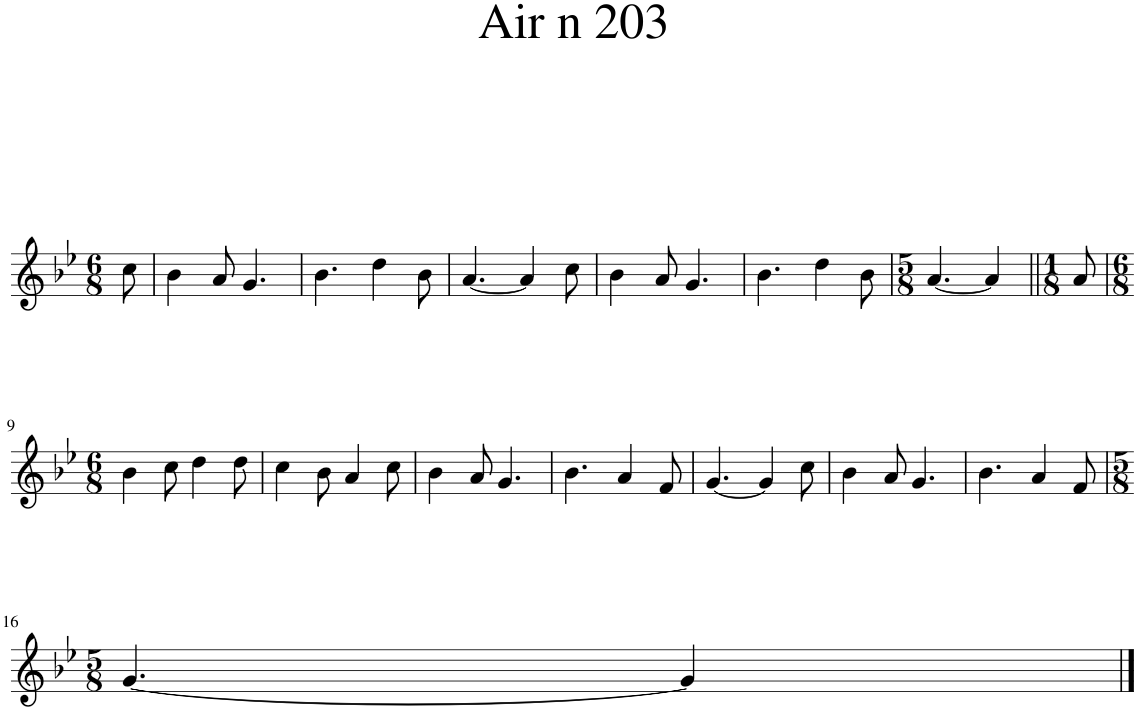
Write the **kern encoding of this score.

**kern
*part1
*staff1
*I"Piano
*I'Pno.
*clefG2
*k[b-e-]
*M6/8
=1
8cc\
=2
4b-\
8a/
4.g/
=3
4.b-\
4dd\
8b-\
=4
[4.a/
4a/]
8cc\
=5
4b-\
8a/
4.g/
=6
4.b-\
4dd\
8b-\
=7
*M5/8
[4.a/
4a/]
=8||
*M1/8
8a/
!!LO:LB:g=z
=9
*M6/8
4b-\
8cc\
4dd\
8dd\
=10
4cc\
8b-\
4a/
8cc\
=11
4b-\
8a/
4.g/
=12
4.b-\
4a/
8f/
=13
[4.g/
4g/]
8cc\
=14
4b-\
8a/
4.g/
=15
4.b-\
4a/
8f/
!!LO:LB:g=z
=16
*M5/8
[4.g/
4g/]
==
*-
